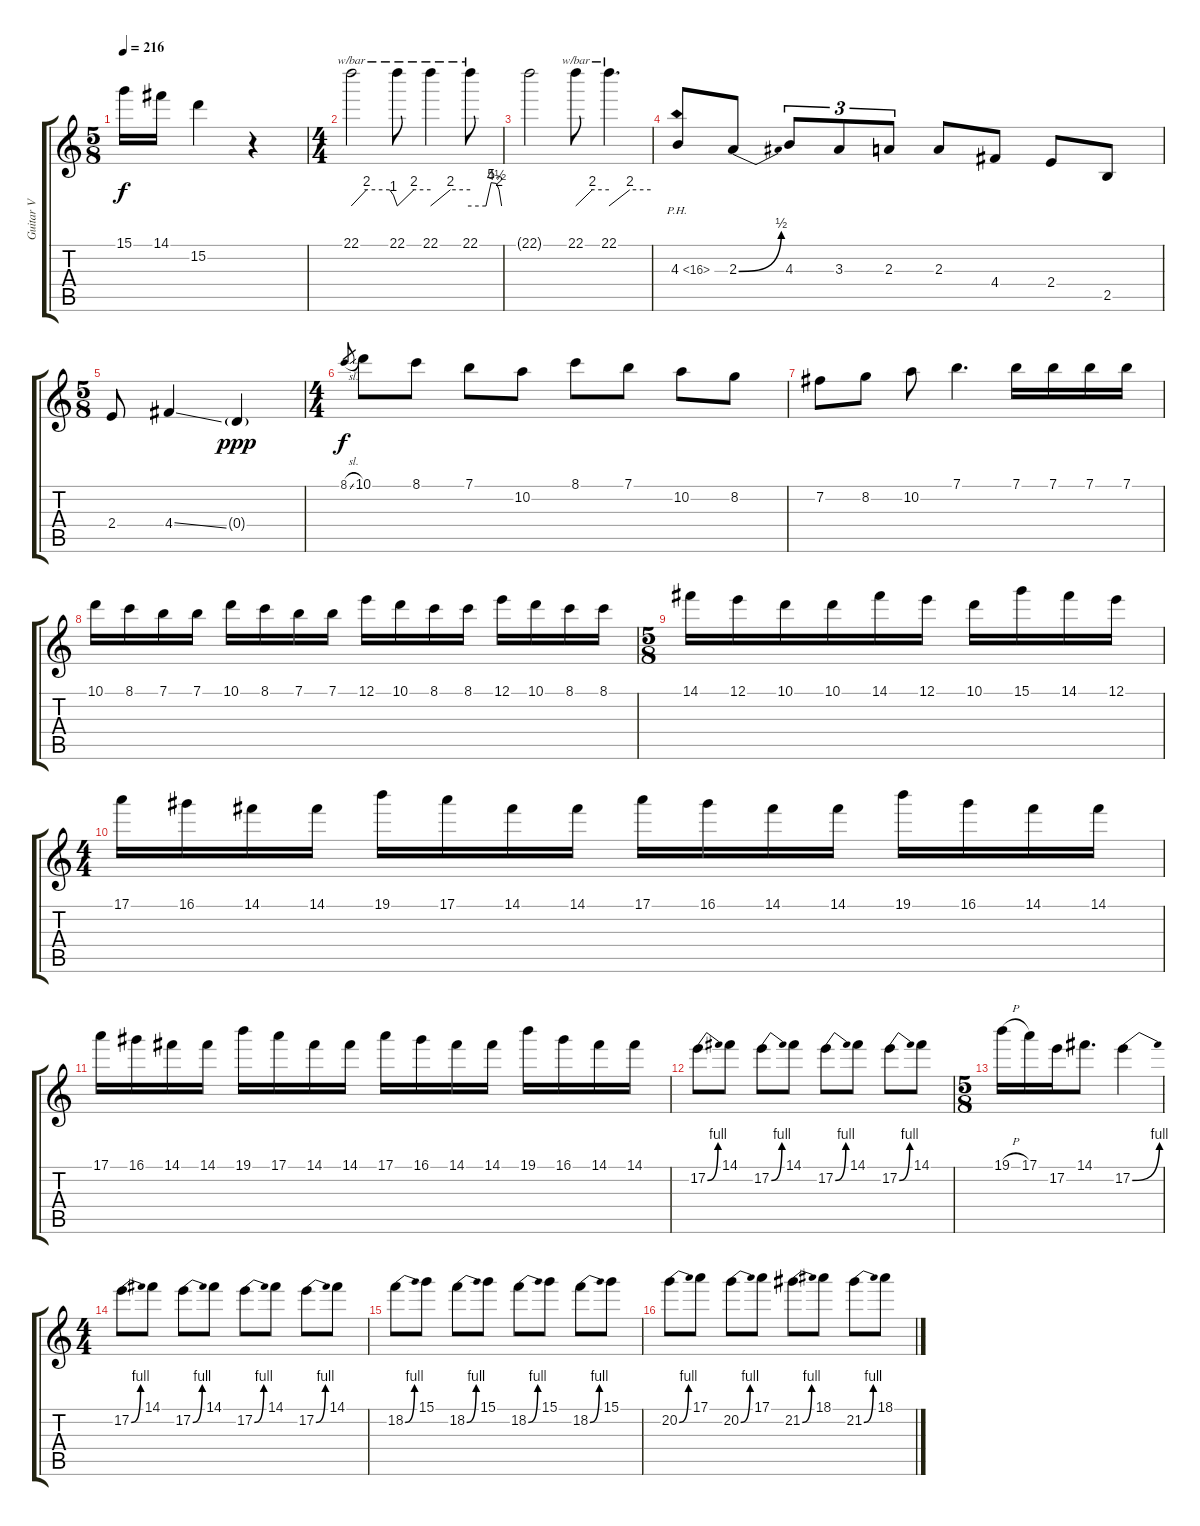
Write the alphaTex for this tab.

\track ("Guitar V" "Guitar V") {instrument overdrivenguitar}
\staff {score tabs}
\tuning (E4 B3 G3 D3 A2 E2) {hide}
\ts (5 8)
\tempo 216
\clef g2
\ks c
15.1.16{dy f} 14.1.16 15.2.4 r.4 |
\ts (4 4)
22.1.2{tbe (custom default 0 0 20 8 50 8 55 4 60 0)} 22.1.8{tbe (custom default 0 0 30 8 60 8)} 22.1.4{tbe (custom default 0 0 30 8 60 8)} 22.1.8{tbe (custom default 0 0 30 0 40 20 50 18 55 8 60 0)} |
22.1{t}.2 22.1.8{tbe (custom default 0 0 30 8 60 8)} 22.1.4{d tbe (custom default 0 0 30 8 60 8)} |
4.3{ph 12}.8 2.3{be (bend 0 0 60 2)}.8 4.3.8{tu (3 2)} 3.3.8{tu (3 2)} 2.3.8{tu (3 2)} 2.3.8 4.4.8 2.4.8 2.5.8 |
\ts (5 8)
2.4.8 4.4{ss}.4 0.4{g}.4{dy ppp} |
\ts (4 4)
8.1{sl}.8{gr dy f} 10.1.8 8.1.8 7.1.8 10.2.8 8.1.8 7.1.8 10.2.8 8.2.8 |
7.2.8 8.2.8 10.2.8 7.1.4{d} 7.1.16 7.1.16 7.1.16 7.1.16 |
10.1.16 8.1.16 7.1.16 7.1.16 10.1.16 8.1.16 7.1.16 7.1.16 12.1.16 10.1.16 8.1.16 8.1.16 12.1.16 10.1.16 8.1.16 8.1.16 |
\ts (5 8)
14.1.16 12.1.16 10.1.16 10.1.16 14.1.16 12.1.16 10.1.16 15.1.16 14.1.16 12.1.16 |
\ts (4 4)
17.1.16 16.1.16 14.1.16 14.1.16 19.1.16 17.1.16 14.1.16 14.1.16 17.1.16 16.1.16 14.1.16 14.1.16 19.1.16 16.1.16 14.1.16 14.1.16 |
17.1.16 16.1.16 14.1.16 14.1.16 19.1.16 17.1.16 14.1.16 14.1.16 17.1.16 16.1.16 14.1.16 14.1.16 19.1.16 16.1.16 14.1.16 14.1.16 |
17.2{be (bend 0 0 60 4)}.8 14.1.8 17.2{be (bend 0 0 60 4)}.8 14.1.8 17.2{be (bend 0 0 60 4)}.8 14.1.8 17.2{be (bend 0 0 60 4)}.8 14.1.8 |
\ts (5 8)
19.1{h}.16 17.1.16 17.2.16 14.1.8{d} 17.2{be (bend 0 0 60 4)}.4 |
\ts (4 4)
17.2{be (bend 0 0 60 4)}.8 14.1.8 17.2{be (bend 0 0 60 4)}.8 14.1.8 17.2{be (bend 0 0 60 4)}.8 14.1.8 17.2{be (bend 0 0 60 4)}.8 14.1.8 |
18.2{be (bend 0 0 60 4)}.8 15.1.8 18.2{be (bend 0 0 60 4)}.8 15.1.8 18.2{be (bend 0 0 60 4)}.8 15.1.8 18.2{be (bend 0 0 60 4)}.8 15.1.8 |
20.2{be (bend 0 0 60 4)}.8 17.1.8 20.2{be (bend 0 0 60 4)}.8 17.1.8 21.2{be (bend 0 0 60 4)}.8 18.1.8 21.2{be (bend 0 0 60 4)}.8 18.1.8
